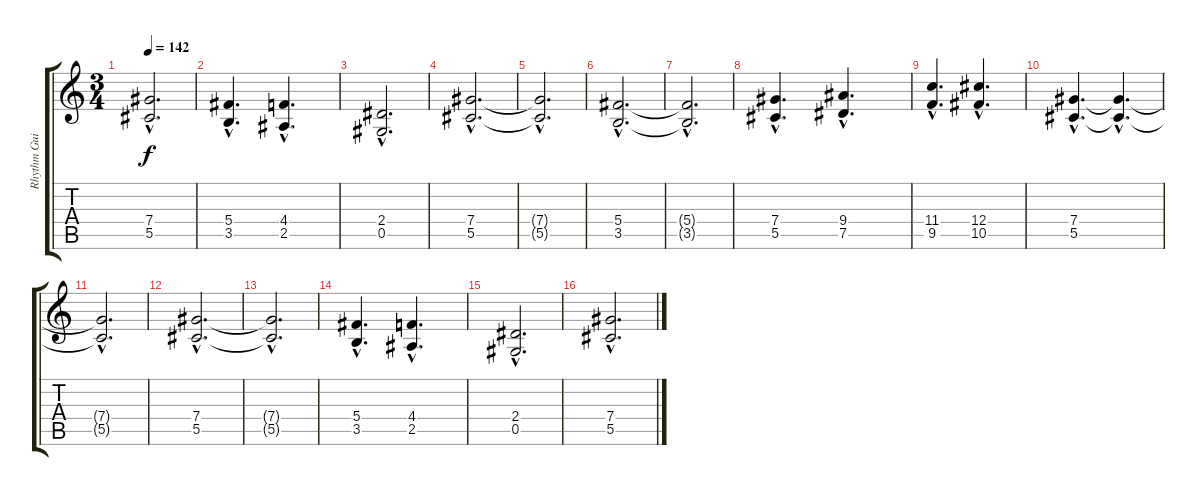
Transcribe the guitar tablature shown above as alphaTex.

\track ("Rhythm Guitar" "Rhythm Gui") {instrument distortionguitar}
\staff {score tabs}
\tuning (Eb4 Bb3 Gb3 Db3 Ab2 Eb2) {hide}
\ts (3 4)
\tempo 142
\clef g2
\ks c
(7.4{hac t} 5.5{hac t}).2{d dy f} |
(5.4{hac} 3.5{hac}).4{d} (4.4{hac} 2.5{hac}).4{d} |
(2.4{hac} 0.5{hac}).2{d} |
(7.4{hac} 5.5{hac}).2{d} |
(7.4{hac t} 5.5{hac t}).2{d} |
(5.4{hac} 3.5{hac}).2{d} |
(5.4{hac t} 3.5{hac t}).2{d} |
(7.4{hac} 5.5{hac}).4{d} (9.4{hac} 7.5{hac}).4{d} |
(11.4{hac} 9.5{hac}).4{d} (12.4{hac} 10.5{hac}).4{d} |
(7.4{hac} 5.5{hac}).4{d} (7.4{hac t} 5.5{hac t}).4{d} |
(7.4{hac t} 5.5{hac t}).2{d} |
(7.4{hac} 5.5{hac}).2{d} |
(7.4{hac t} 5.5{hac t}).2{d} |
(5.4{hac} 3.5{hac}).4{d} (4.4{hac} 2.5{hac}).4{d} |
(2.4{hac} 0.5{hac}).2{d} |
(7.4{hac} 5.5{hac}).2{d}
